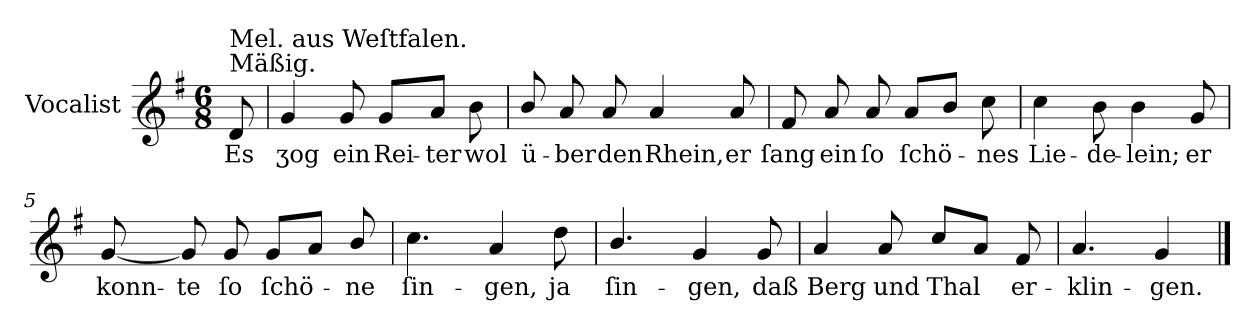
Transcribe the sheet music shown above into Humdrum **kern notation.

**kern	**text
*part1	*part1
*staff1	*staff1
*I"Vocalist	*
*k[f#]	*
*G:	*
*M6/8	*
=	=
!LO:TX:a:t=Mäßig.	!
!LO:TX:a:t=Mel. aus Weſtfalen.	!
8d	Es
=1	=1
4g	ʒog
8g	ein
8gL	Rei-
8aJ	-ter
8b	wol
=2	=2
8b/	ü-
8a	-ber
8a	den
4a	Rhein,
8a	er
=3	=3
8f#	ſang
8a	ein
8a	ſo
8aL	ſchö-
8bJ	.
8cc	-nes
=4	=4
4cc	Lie-
8b	-de-
4b	-lein;
8g	er
=5	=5
[8g	konn-
8g]	-te
8g	ſo
8gL	ſchö-
8aJ	.
8b/	-ne
=6	=6
4.cc	ſin-
4a	-gen,
8dd	ja
=7	=7
4.b/	ſin-
4g	-gen,
8g	daß
=8	=8
4a	Berg
8a	und
8cc/L	Thal
8aJ	.
8f#	er-
=9	=9
4.a	-klin-
4g	-gen.
==	==
*-	*-
